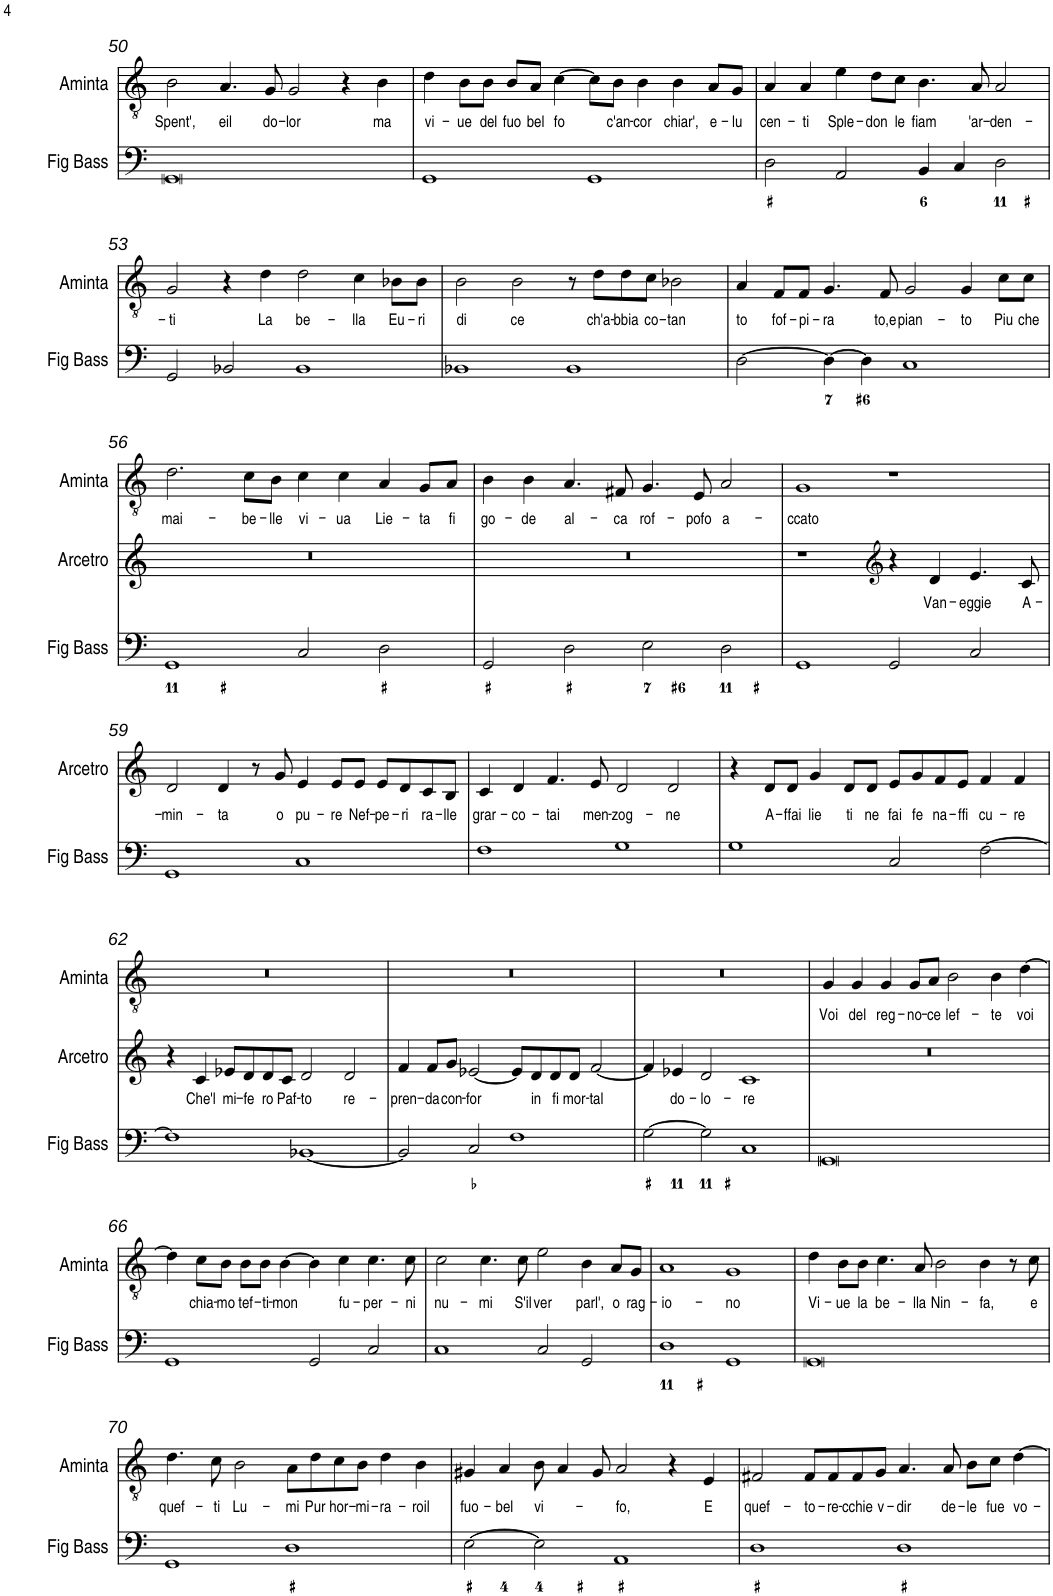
**kern	**kern	**text	**kern	**text
*part3	*part2	*part2	*part1	*part1
*staff3	*staff2	*staff2	*staff1	*staff1
*I"Fig Bass	*I"Arcetro	*	*I"Aminta	*
*I'Fig Bass	*I'Arcetro	*	*I'Aminta	*
!!LO:PB:g=z
*clefF4	*clefG2	*	*clefGv2	*
*k[]	*k[]	*	*k[]	*
*M4/2	*M4/2	*	*M4/2	*
=50	=50	=50	=50	=50
!	!	!	!	!LO:LY:b
0GG	0r	.	2B\	Spent',
!	!	!	!	!LO:LY:b
.	.	.	4.A/	eil
!	!	!	!	!LO:LY:b
.	.	.	8G/	do-
!	!	!	!	!LO:LY:b
.	.	.	2G/	-lor
.	.	.	4r	.
!	!	!	!	!LO:LY:b
.	.	.	4B\	ma
=51	=51	=51	=51	=51
!	!	!	!	!LO:LY:b
1GG	0r	.	4d\	vi-
!	!	!	!	!LO:LY:b
.	.	.	8B\L	-ue
!	!	!	!	!LO:LY:b
.	.	.	8B\J	del
!	!	!	!	!LO:LY:b
.	.	.	8B/L	fuo
!	!	!	!	!LO:LY:b
.	.	.	8A/J	bel
!	!	!	!	!LO:LY:b
.	.	.	[4c\	fo
1GG	.	.	8c\L]	.
!	!	!	!	!LO:LY:b
.	.	.	8B\J	c'an-
!	!	!	!	!LO:LY:b
.	.	.	4B\	-cor
!	!	!	!	!LO:LY:b
.	.	.	4B\	chiar',
!	!	!	!	!LO:LY:b
.	.	.	8A/L	e-
!	!	!	!	!LO:LY:b
.	.	.	8G/J	-lu
=52	=52	=52	=52	=52
!	!	!	!	!LO:LY:b
2D\	0r	.	4A/	cen-
!	!	!	!	!LO:LY:b
.	.	.	4A/	-ti
!	!	!	!	!LO:LY:b
2AA/	.	.	4e\	Sple-
!	!	!	!	!LO:LY:b
.	.	.	8d\L	-don
!	!	!	!	!LO:LY:b
.	.	.	8c\J	le
!	!	!	!	!LO:LY:b
4BB/	.	.	4.B\	fiam
4C/	.	.	.	.
!	!	!	!	!LO:LY:b
.	.	.	8A/	'ar-
!	!	!	!	!LO:LY:b
2D\	.	.	2A/	-den-
!!LO:LB:g=z
=53	=53	=53	=53	=53
!	!	!	!	!LO:LY:b
2GG/	0r	.	2G/	-ti
2BB-X/	.	.	4r	.
!	!	!	!	!LO:LY:b
.	.	.	4d\	La
!	!	!	!	!LO:LY:b
1BB-	.	.	2d\	be-
!	!	!	!	!LO:LY:b
.	.	.	4c\	-lla
!	!	!	!	!LO:LY:b
.	.	.	8B-X\L	Eu-
!	!	!	!	!LO:LY:b
.	.	.	8B-\J	-ri
=54	=54	=54	=54	=54
!	!	!	!	!LO:LY:b
1BB-X	0r	.	2B\	di
!	!	!	!	!LO:LY:b
.	.	.	2B\	ce
1BB-	.	.	8r	.
!	!	!	!	!LO:LY:b
.	.	.	8d\L	ch'a-
!	!	!	!	!LO:LY:b
.	.	.	8d\	-bbia
!	!	!	!	!LO:LY:b
.	.	.	8c\J	co-
!	!	!	!	!LO:LY:b
.	.	.	2B-X\	-tan
=55	=55	=55	=55	=55
!	!	!	!	!LO:LY:b
[2D\	0r	.	4A/	to
!	!	!	!	!LO:LY:b
.	.	.	8F/L	fof-
!	!	!	!	!LO:LY:b
.	.	.	8F/J	-pi-
!	!	!	!	!LO:LY:b
4D\_	.	.	4.G/	-ra
4D\]	.	.	.	.
!	!	!	!	!LO:LY:b
.	.	.	8F/	to,e
!	!	!	!	!LO:LY:b
1C	.	.	2G/	pian-
!	!	!	!	!LO:LY:b
.	.	.	4G/	-to
!	!	!	!	!LO:LY:b
.	.	.	8c\L	Piu
!	!	!	!	!LO:LY:b
.	.	.	8c\J	che
!!LO:LB:g=z
=56	=56	=56	=56	=56
!	!	!	!	!LO:LY:b
1GG	0r	.	2.d\	mai-
!	!	!	!	!LO:LY:b
.	.	.	8c\L	be-
!	!	!	!	!LO:LY:b
.	.	.	8B\J	-lle
!	!	!	!	!LO:LY:b
2C/	.	.	4c\	vi-
!	!	!	!	!LO:LY:b
.	.	.	4c\	-ua
!	!	!	!	!LO:LY:b
2D\	.	.	4A/	Lie-
!	!	!	!	!LO:LY:b
.	.	.	8G/L	-ta
!	!	!	!	!LO:LY:b
.	.	.	8A/J	fi
=57	=57	=57	=57	=57
!	!	!	!	!LO:LY:b
2GG/	0r	.	4B\	go-
!	!	!	!	!LO:LY:b
.	.	.	4B\	-de
!	!	!	!	!LO:LY:b
2D\	.	.	4.A/	al-
!	!	!	!	!LO:LY:b
.	.	.	8F#X/	-ca
!	!	!	!	!LO:LY:b
2E\	.	.	4.G/	rof-
!	!	!	!	!LO:LY:b
.	.	.	8E/	-pofo
!	!	!	!	!LO:LY:b
2D\	.	.	2A/	a-
=58	=58	=58	=58	=58
!	!	!	!	!LO:LY:b
1GG	1r	.	1G	-ccato
*	*clefG2	*	*	*
2GG/	4r	.	1r	.
!	!	!LO:LY:b	!	!
.	4d/	Van-	.	.
!	!	!LO:LY:b	!	!
2C/	4.e/	-eggie	.	.
!	!	!LO:LY:b	!	!
.	8c/	A-	.	.
!!LO:LB:g=z
=59	=59	=59	=59	=59
!	!	!LO:LY:b	!	!
1GG	2d/	-min-	0r	.
!	!	!LO:LY:b	!	!
.	4d/	-ta	.	.
.	8r	.	.	.
!	!	!LO:LY:b	!	!
.	8g/	o	.	.
!	!	!LO:LY:b	!	!
1C	4e/	pu-	.	.
!	!	!LO:LY:b	!	!
.	8e/L	-re	.	.
!	!	!LO:LY:b	!	!
.	8e/J	Nef-	.	.
!	!	!LO:LY:b	!	!
.	8e/L	-pe-	.	.
!	!	!LO:LY:b	!	!
.	8d/	-ri	.	.
!	!	!LO:LY:b	!	!
.	8c/	ra-	.	.
!	!	!LO:LY:b	!	!
.	8B/J	-lle	.	.
=60	=60	=60	=60	=60
!	!	!LO:LY:b	!	!
1F	4c/	grar-	0r	.
!	!	!LO:LY:b	!	!
.	4d/	-co-	.	.
!	!	!LO:LY:b	!	!
.	4.f/	-tai	.	.
!	!	!LO:LY:b	!	!
.	8e/	men-	.	.
!	!	!LO:LY:b	!	!
1G	2d/	-zog-	.	.
!	!	!LO:LY:b	!	!
.	2d/	-ne	.	.
=61	=61	=61	=61	=61
1G	4r	.	0r	.
!	!	!LO:LY:b	!	!
.	8d/L	A-	.	.
!	!	!LO:LY:b	!	!
.	8d/J	-ffai	.	.
!	!	!LO:LY:b	!	!
.	4g/	lie	.	.
!	!	!LO:LY:b	!	!
.	8d/L	ti	.	.
!	!	!LO:LY:b	!	!
.	8d/J	ne	.	.
!	!	!LO:LY:b	!	!
2C/	8e/L	fai	.	.
!	!	!LO:LY:b	!	!
.	8g/	fe	.	.
!	!	!LO:LY:b	!	!
.	8f/	na-	.	.
!	!	!LO:LY:b	!	!
.	8e/J	-ffi	.	.
!	!	!LO:LY:b	!	!
[2F\	4f/	cu-	.	.
!	!	!LO:LY:b	!	!
.	4f/	-re	.	.
!!LO:LB:g=z
=62	=62	=62	=62	=62
1F]	4r	.	0r	.
!	!	!LO:LY:b	!	!
.	4c/	Che'l	.	.
!	!	!LO:LY:b	!	!
.	8e-X/L	mi-	.	.
!	!	!LO:LY:b	!	!
.	8d/	-fe	.	.
!	!	!LO:LY:b	!	!
.	8d/	ro	.	.
!	!	!LO:LY:b	!	!
.	8c/J	Paf-	.	.
!	!	!LO:LY:b	!	!
[1BB-X	2d/	-to	.	.
!	!	!LO:LY:b	!	!
.	2d/	re-	.	.
=63	=63	=63	=63	=63
!	!	!LO:LY:b	!	!
2BB-/]	4f/	-pren-	0r	.
!	!	!LO:LY:b	!	!
.	8f/L	-da	.	.
!	!	!LO:LY:b	!	!
.	8g/J	con-	.	.
!	!	!LO:LY:b	!	!
2C/	[2e-X/	-for	.	.
1F	8e-/L]	.	.	.
!	!	!LO:LY:b	!	!
.	8d/	in	.	.
!	!	!LO:LY:b	!	!
.	8d/	fi	.	.
!	!	!LO:LY:b	!	!
.	8d/J	mor-	.	.
!	!	!LO:LY:b	!	!
.	[2f/	-tal	.	.
=64	=64	=64	=64	=64
[2G\	4f/]	.	0r	.
!	!	!LO:LY:b	!	!
.	4e-X/	do-	.	.
!	!	!LO:LY:b	!	!
2G\]	2d/	-lo-	.	.
!	!	!LO:LY:b	!	!
1C	1c	-re	.	.
=65	=65	=65	=65	=65
!	!	!	!	!LO:LY:b
0GG	0r	.	4G/	Voi
!	!	!	!	!LO:LY:b
.	.	.	4G/	del
!	!	!	!	!LO:LY:b
.	.	.	4G/	reg-
!	!	!	!	!LO:LY:b
.	.	.	8G/L	-no-
!	!	!	!	!LO:LY:b
.	.	.	8A/J	-ce
!	!	!	!	!LO:LY:b
.	.	.	2B\	lef-
!	!	!	!	!LO:LY:b
.	.	.	4B\	-te
!	!	!	!	!LO:LY:b
.	.	.	[4d\	voi
!!LO:LB:g=z
=66	=66	=66	=66	=66
1GG	0r	.	4d\]	.
!	!	!	!	!LO:LY:b
.	.	.	8c\L	chia-
!	!	!	!	!LO:LY:b
.	.	.	8B\J	-mo
!	!	!	!	!LO:LY:b
.	.	.	8B\L	tef-
!	!	!	!	!LO:LY:b
.	.	.	8B\J	-ti-
!	!	!	!	!LO:LY:b
.	.	.	[4B\	-mon
2GG/	.	.	4B\]	.
!	!	!	!	!LO:LY:b
.	.	.	4c\	fu-
!	!	!	!	!LO:LY:b
2C/	.	.	4.c\	-per-
!	!	!	!	!LO:LY:b
.	.	.	8c\	-ni
=67	=67	=67	=67	=67
!	!	!	!	!LO:LY:b
1C	0r	.	2c\	nu-
!	!	!	!	!LO:LY:b
.	.	.	4.c\	-mi
!	!	!	!	!LO:LY:b
.	.	.	8c\	S'il
!	!	!	!	!LO:LY:b
2C/	.	.	2e\	ver
!	!	!	!	!LO:LY:b
2GG/	.	.	4B\	parl',
!	!	!	!	!LO:LY:b
.	.	.	8A/L	o
!	!	!	!	!LO:LY:b
.	.	.	8G/J	rag-
=68	=68	=68	=68	=68
!	!	!	!	!LO:LY:b
1D	0r	.	1A	-io-
!	!	!	!	!LO:LY:b
1GG	.	.	1G	-no
=69	=69	=69	=69	=69
!	!	!	!	!LO:LY:b
0GG	0r	.	4d\	Vi-
!	!	!	!	!LO:LY:b
.	.	.	8B\L	-ue
!	!	!	!	!LO:LY:b
.	.	.	8B\J	la
!	!	!	!	!LO:LY:b
.	.	.	4.c\	be-
!	!	!	!	!LO:LY:b
.	.	.	8A/	-lla
!	!	!	!	!LO:LY:b
.	.	.	2B\	Nin-
!	!	!	!	!LO:LY:b
.	.	.	4B\	-fa,
.	.	.	8r	.
!	!	!	!	!LO:LY:b
.	.	.	8c\	e
!!LO:LB:g=z
=70	=70	=70	=70	=70
!	!	!	!	!LO:LY:b
1GG	0r	.	4.d\	quef-
!	!	!	!	!LO:LY:b
.	.	.	8c\	-ti
!	!	!	!	!LO:LY:b
.	.	.	2B\	Lu-
!	!	!	!	!LO:LY:b
1D	.	.	8A\L	-mi
!	!	!	!	!LO:LY:b
.	.	.	8d\	Pur
!	!	!	!	!LO:LY:b
.	.	.	8c\	hor-
!	!	!	!	!LO:LY:b
.	.	.	8B\J	-mi-
!	!	!	!	!LO:LY:b
.	.	.	4d\	-ra-
!	!	!	!	!LO:LY:b
.	.	.	4B\	-roil
=71	=71	=71	=71	=71
!	!	!	!	!LO:LY:b
[2E\	0r	.	4G#X/	fuo-
!	!	!	!	!LO:LY:b
.	.	.	4A/	-bel
!	!	!	!	!LO:LY:b
2E\]	.	.	8B\	vi-
.	.	.	4A/	.
.	.	.	8G#/	.
!	!	!	!	!LO:LY:b
1AA	.	.	2A/	-fo,
.	.	.	4r	.
!	!	!	!	!LO:LY:b
.	.	.	4E/	E
=72	=72	=72	=72	=72
!	!	!	!	!LO:LY:b
1D	0r	.	2F#X/	quef-
!	!	!	!	!LO:LY:b
.	.	.	8F#/L	-to-
!	!	!	!	!LO:LY:b
.	.	.	8F#/	-re-
!	!	!	!	!LO:LY:b
.	.	.	8F#/	-cchie
!	!	!	!	!LO:LY:b
.	.	.	8G/J	v-
!	!	!	!	!LO:LY:b
1D	.	.	4.A/	-dir
!	!	!	!	!LO:LY:b
.	.	.	8A/	de-
!	!	!	!	!LO:LY:b
.	.	.	8B\L	-le
!	!	!	!	!LO:LY:b
.	.	.	8c\J	fue
!	!	!	!	!LO:LY:b
.	.	.	[4d\	vo-
=	=	=	=	=
*-	*-	*-	*-	*-
